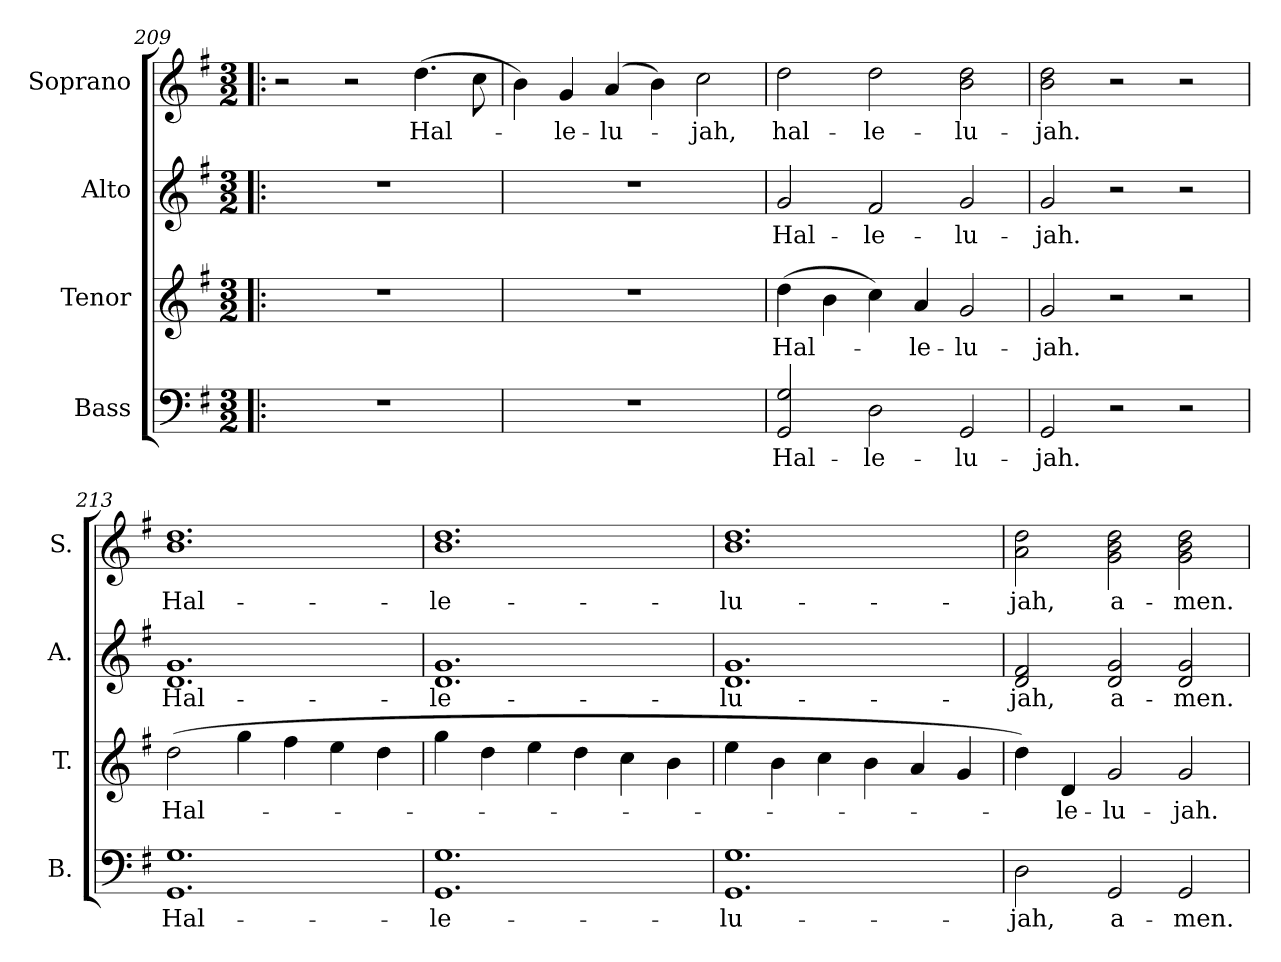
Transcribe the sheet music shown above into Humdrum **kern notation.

**kern	**text	**kern	**text	**kern	**text	**kern	**text
*part4	*part4	*part3	*part3	*part2	*part2	*part1	*part1
*staff4	*staff4	*staff3	*staff3	*staff2	*staff2	*staff1	*staff1
*I"Bass	*	*I"Tenor	*	*I"Alto	*	*I"Soprano	*
*I'B.	*	*I'T.	*	*I'A.	*	*I'S.	*
!!LO:LB:g=z
*clefF4	*	*clefG2	*	*clefG2	*	*clefG2	*
*k[f#]	*	*k[f#]	*	*k[f#]	*	*k[f#]	*
*G:	*	*G:	*	*G:	*	*G:	*
*M3/2	*	*M3/2	*	*M3/2	*	*M3/2	*
=209!|:	=209!|:	=209!|:	=209!|:	=209!|:	=209!|:	=209!|:	=209!|:
!LO:N:vis=1	!	!LO:N:vis=1	!	!LO:N:vis=1	!	!	!
1.r	.	1.r	.	1.r	.	2r	.
.	.	.	.	.	.	2r	.
!	!	!	!	!	!	!	!LO:LY:b:color=#000000
.	.	.	.	.	.	(4.ddi\	Hal-
.	.	.	.	.	.	8cci\	.
=210	=210	=210	=210	=210	=210	=210	=210
!LO:N:vis=1	!	!LO:N:vis=1	!	!LO:N:vis=1	!	!	!
1.r	.	1.r	.	1.r	.	4bi\)	.
!	!	!	!	!	!	!	!LO:LY:b:color=#000000
.	.	.	.	.	.	4gi/	-le-
!	!	!	!	!	!	!	!LO:LY:b:color=#000000
.	.	.	.	.	.	(4ai/	-lu-
.	.	.	.	.	.	4bi\)	.
!	!	!	!	!	!	!	!LO:LY:b:color=#000000
.	.	.	.	.	.	2cci\	-jah,
=211	=211	=211	=211	=211	=211	=211	=211
!	!LO:LY:b:color=#000000	!	!	!	!	!	!
!	!	!	!LO:LY:b:color=#000000	!	!	!	!
!	!	!	!	!	!LO:LY:b:color=#000000	!	!
!	!	!	!	!	!	!	!LO:LY:b:color=#000000
2GGi/ 2Gi	Hal-	(4ddi\	Hal-	2gi/	Hal-	2ddi\	hal-
.	.	4bi\	.	.	.	.	.
!	!LO:LY:b:color=#000000	!	!	!	!	!	!
!	!	!	!	!	!LO:LY:b:color=#000000	!	!
!	!	!	!	!	!	!	!LO:LY:b:color=#000000
2Di\	-le-	4cci\)	.	2f#i/	-le-	2ddi\	-le-
!	!	!	!LO:LY:b:color=#000000	!	!	!	!
.	.	4ai/	-le-	.	.	.	.
!	!LO:LY:b:color=#000000	!	!	!	!	!	!
!	!	!	!LO:LY:b:color=#000000	!	!	!	!
!	!	!	!	!	!LO:LY:b:color=#000000	!	!
!	!	!	!	!	!	!	!LO:LY:b:color=#000000
2GGi/	-lu-	2gi/	-lu-	2gi/	-lu-	2bi\ 2ddi	-lu-
=212	=212	=212	=212	=212	=212	=212	=212
!	!LO:LY:b:color=#000000	!	!	!	!	!	!
!	!	!	!LO:LY:b:color=#000000	!	!	!	!
!	!	!	!	!	!LO:LY:b:color=#000000	!	!
!	!	!	!	!	!	!	!LO:LY:b:color=#000000
2GGi/	-jah.	2gi/	-jah.	2gi/	-jah.	2bi\ 2ddi	-jah.
2r	.	2r	.	2r	.	2r	.
2r	.	2r	.	2r	.	2r	.
=213	=213	=213	=213	=213	=213	=213	=213
!	!LO:LY:b:color=#000000	!	!	!	!	!	!
!	!	!	!LO:LY:b:color=#000000	!	!	!	!
!	!	!	!	!	!LO:LY:b:color=#000000	!	!
!	!	!	!	!	!	!	!LO:LY:b:color=#000000
1.GGi 1.Gi	Hal-	(2ddi\	Hal-	1.di 1.gi	Hal-	1.bi 1.ddi	Hal-
.	.	4ggi\	.	.	.	.	.
.	.	4ff#i\	.	.	.	.	.
.	.	4eei\	.	.	.	.	.
.	.	4ddi\	.	.	.	.	.
!!LO:PB:g=z
=214	=214	=214	=214	=214	=214	=214	=214
!	!LO:LY:b:color=#000000	!	!	!	!	!	!
!	!	!	!	!	!LO:LY:b:color=#000000	!	!
!	!	!	!	!	!	!	!LO:LY:b:color=#000000
1.GGi 1.Gi	-le-	4ggi\	.	1.di 1.gi	-le-	1.bi 1.ddi	-le-
.	.	4ddi\	.	.	.	.	.
.	.	4eei\	.	.	.	.	.
.	.	4ddi\	.	.	.	.	.
.	.	4cci\	.	.	.	.	.
.	.	4bi\	.	.	.	.	.
=215	=215	=215	=215	=215	=215	=215	=215
!	!LO:LY:b:color=#000000	!	!	!	!	!	!
!	!	!	!	!	!LO:LY:b:color=#000000	!	!
!	!	!	!	!	!	!	!LO:LY:b:color=#000000
1.GGi 1.Gi	-lu-	4eei\	.	1.di 1.gi	-lu-	1.bi 1.ddi	-lu-
.	.	4bi\	.	.	.	.	.
.	.	4cci\	.	.	.	.	.
.	.	4bi\	.	.	.	.	.
.	.	4ai/	.	.	.	.	.
.	.	4gi/	.	.	.	.	.
=216	=216	=216	=216	=216	=216	=216	=216
!	!LO:LY:b:color=#000000	!	!	!	!	!	!
!	!	!	!	!	!LO:LY:b:color=#000000	!	!
!	!	!	!	!	!	!	!LO:LY:b:color=#000000
2Di\	-jah,	4ddi\)	.	2di/ 2f#i	-jah,	2ai\ 2ddi	-jah,
!	!	!	!LO:LY:b:color=#000000	!	!	!	!
.	.	4di/	-le-	.	.	.	.
!	!LO:LY:b:color=#000000	!	!	!	!	!	!
!	!	!	!LO:LY:b:color=#000000	!	!	!	!
!	!	!	!	!	!LO:LY:b:color=#000000	!	!
!	!	!	!	!	!	!	!LO:LY:b:color=#000000
2GGi/	a-	2gi/	-lu-	2di/ 2gi	a-	2gi\ 2bi 2ddi	a-
!	!LO:LY:b:color=#000000	!	!	!	!	!	!
!	!	!	!LO:LY:b:color=#000000	!	!	!	!
!	!	!	!	!	!LO:LY:b:color=#000000	!	!
!	!	!	!	!	!	!	!LO:LY:b:color=#000000
2GGi/	-men.	2gi/	-jah.	2di/ 2gi	-men.	2gi\ 2bi 2ddi	-men.
=	=	=	=	=	=	=	=
*-	*-	*-	*-	*-	*-	*-	*-
